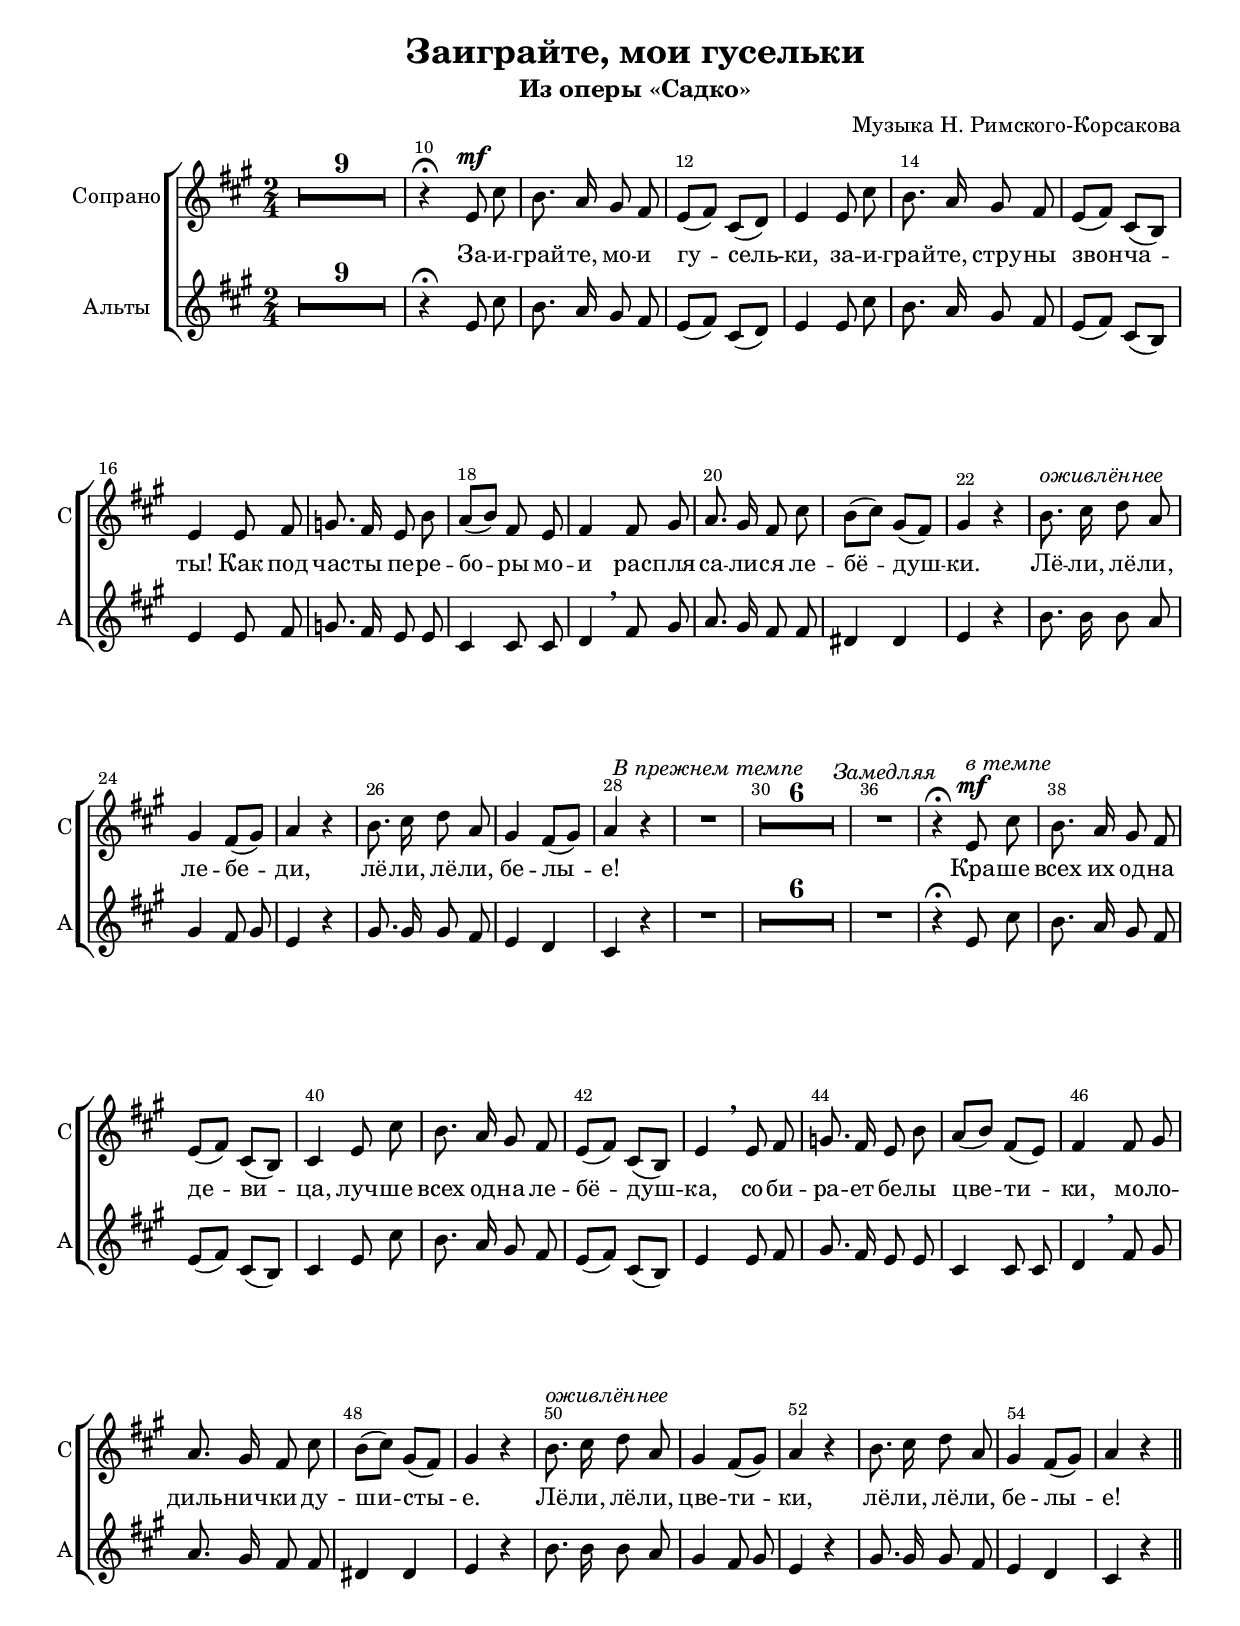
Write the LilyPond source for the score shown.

\version "2.18.2"

% закомментируйте строку ниже, чтобы получался pdf с навигацией
#(ly:set-option 'point-and-click #f)
#(ly:set-option 'midi-extension "mid")
#(set-default-paper-size "a4")
#(set-global-staff-size 19)

\header {
  title = "Заиграйте, мои гусельки"
  subtitle = "Из оперы «Садко»"
  composer = "Музыка Н. Римского-Корсакова"
  %poet = "Слова Е. Руженцева"
  % Удалить строку версии LilyPond 
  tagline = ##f
}

global = {
  \key a \major
  \time 2/4
  \numericTimeSignature
  \autoBeamOff
      \set Score.skipBars = ##t
    \override MultiMeasureRest.expand-limit = #1
}

%make visible number of every 2-nd bar
secondbar = {
  \override Score.BarNumber.break-visibility = #end-of-line-invisible
  \override Score.BarNumber.X-offset = #1
  \override Score.BarNumber.self-alignment-X = #LEFT
  \set Score.barNumberVisibility = #(every-nth-bar-number-visible 2)
}

%use this as temporary line break
abr = { \break }

% uncommend next line when finished
%abr = {}

%once hide accidental (runaround for cadenza
nat = { \once \hide Accidental }

sopvoice = \relative c' {
  \global
  \dynamicUp
  \secondbar  
  R2*9
  r4\fermata e8\mf cis' 
  b8. a16 gis8 fis |
  
  e[( fis]) cis[( d]) |
  e4 e8 cis' |
  b8. a16 gis8 fis |
  e[( fis]) cis[( b]) |
  e4
  
  e8 fis |
  g8. fis16 e8 b' |
  a[( b]) fis e |
  fis4 fis8 gis |
  a8. gis16 fis8 cis' |
  b[( cis]) gis[( fis]) |
  gis4 r |
  b8.^\markup\italic"оживлённее" cis16 d8 a |
  gis4 fis8[( gis]) |
  a4 r |
  b8. cis16 d8 a |
  
  gis4 fis8[( gis]) |
  a4 r |
  
  R2^\markup\italic"В прежнем темпе" R2*6 R2^\markup\italic"Замедляя"
  r4\fermata e8\mf^\markup\italic"в темпе" cis' |
  b8. a16 gis8 fis |
  e[( fis]) cis[( b]) |
  
  cis4 e8 cis' |
  b8. a16 gis8 fis |
  e[( fis]) cis[( b]) |
  e4 \breathe e8 fis |
  
  g8. fis16 e8 b' |
  a[( b]) fis[( e]) |
  fis4 fis8 gis |
  a8. gis16 fis8 cis' |
  b[( cis]) gis[( fis]) |
  gis4 r |
  
  b8.^\markup\italic"оживлённее" cis16 d8 a |
  gis4 fis8[( gis]) |
  a4 r |
  b8. cis16 d8 a |
  gis4 fis8[( gis]) a4 r
  
  
  
 \bar "||"
}

altvoice = \relative c' {
  \global
  \dynamicDown  
  R2*9
    r4\fermata e8 cis' 
  b8. a16 gis8 fis |
  
  e[( fis]) cis[( d]) |
  e4 e8 cis' |
  b8. a16 gis8 fis |
  e[( fis]) cis[( b]) |
  e4
  
  
  
  e8 fis |
  g8. fis16 e8 e |
  cis4 cis8 cis |
  d4 \breathe fis8 gis |
  a8. gis16 fis8 fis |
  dis4 dis |
  e r |
  b'8. b16 b8 a |
  gis4 fis8 gis |
  e4 r |
  gis8. gis16 gis8 fis |
  e4 d |
  cis4 r |
  
  R2*8
  
  r4\fermata e8 cis' 
  b8. a16 gis8 fis |
  
  e[( fis]) cis[( b]) |
  
  cis4 e8 cis' |
  b8. a16 gis8 fis |
  e[( fis]) cis[( b]) |
  e4
  
  
  
  e8 fis |
  gis8. fis16 e8 e |
  cis4 cis8 cis |
  d4 \breathe fis8 gis |
  a8. gis16 fis8 fis |
  dis4 dis |
  e r |
  b'8. b16 b8 a |
  gis4 fis8 gis |
  e4 r |
  gis8. gis16 gis8 fis |
  e4 d |
  cis4 r |
  
  \bar "||"
}



lyricscore = \lyricmode {
  За -- и -- грай -- те, мо -- и гу -- сель -- ки, за -- и -- грай -- те, стру -- ны звон -- ча -- ты!
  Как под час -- ты пе -- ре -- бо -- ры мо -- и рас -- пля -- са -- ли -- ся ле -- бё -- душ -- ки.
  
  Лё -- ли, лё -- ли, ле -- бе -- ди, лё -- ли, лё -- ли, бе -- лы -- е!
  Кра -- ше всех их од -- на де -- ви -- ца, луч -- ше всех од -- на ле -- бё -- душ -- ка,
  со -- би -- ра -- ет бе -- лы цве -- ти -- ки, 
  мо -- ло -- диль -- нич -- ки ду -- ши -- сты -- е.
  Лё -- ли, лё -- ли, цве -- ти -- ки, лё -- ли, лё -- ли, бе -- лы -- е!
}

lyricscorea = \lyricmode {
  
}


\bookpart {
  \paper {
    top-margin = 15
    left-margin = 15
    right-margin = 10
    bottom-margin = 15
    indent = 15
    
    ragged-last-bottom = ##f
  }
  \score {
 %     \transpose es f {
    \new ChoirStaff <<
      \new Staff = "upstaff" \with {
        instrumentName = "Сопрано"
        shortInstrumentName = "С"
      } <<
        \new Voice = "soprano" { \oneVoice \sopvoice }
      >> 
      
      \new Lyrics \lyricsto "soprano" { \lyricscore }
      
     \new Staff = "downlstaff" \with {
        instrumentName = "Альты"
        shortInstrumentName = "А"
      } <<
        \new Voice  = "alto" { \oneVoice \altvoice }
      >> 
      
            \new Lyrics \lyricsto "alto" { \lyricscorea }

      
      % or: \new Lyrics \lyricsto "soprano" { \lyricscore }
      % alternative lyrics above up staff
      %\new Lyrics \with {alignAboveContext = "upstaff"} \lyricsto "soprano" \lyricst
    >>
 %     }  % transposeµ
    \layout { 
      \context {
        \Score
      }
      \context {
        \Staff
        \accidentalStyle modern-voice-cautionary
        % удаляем обозначение темпа из общего плана
        %  \remove "Time_signature_engraver"
        %  \remove "Bar_number_engraver"
        %\RemoveEmptyStaves
        %\override VerticalAxisGroup.remove-first = ##t
      }
      %Metronome_mark_engraver
    }
  }
   
}

\bookpart {
  \score {
    \unfoldRepeats
 %     \transpose es f {
    \new ChoirStaff <<
      \new Staff = "upstaff" \with {
        instrumentName = "Хор"
        shortInstrumentName = "Х"
        midiInstrument = "voice oohs"
      } <<
        \new Voice = "soprano" { \voiceOne \sopvoice }
        \new Voice  = "alto" { \voiceTwo \altvoice }
      >> 
      
      \new Lyrics \lyricsto "soprano" { \lyricscore }
      
    >>
%      }  % transposeµ
    \midi {
      \tempo 4=90
    }
  }
}
